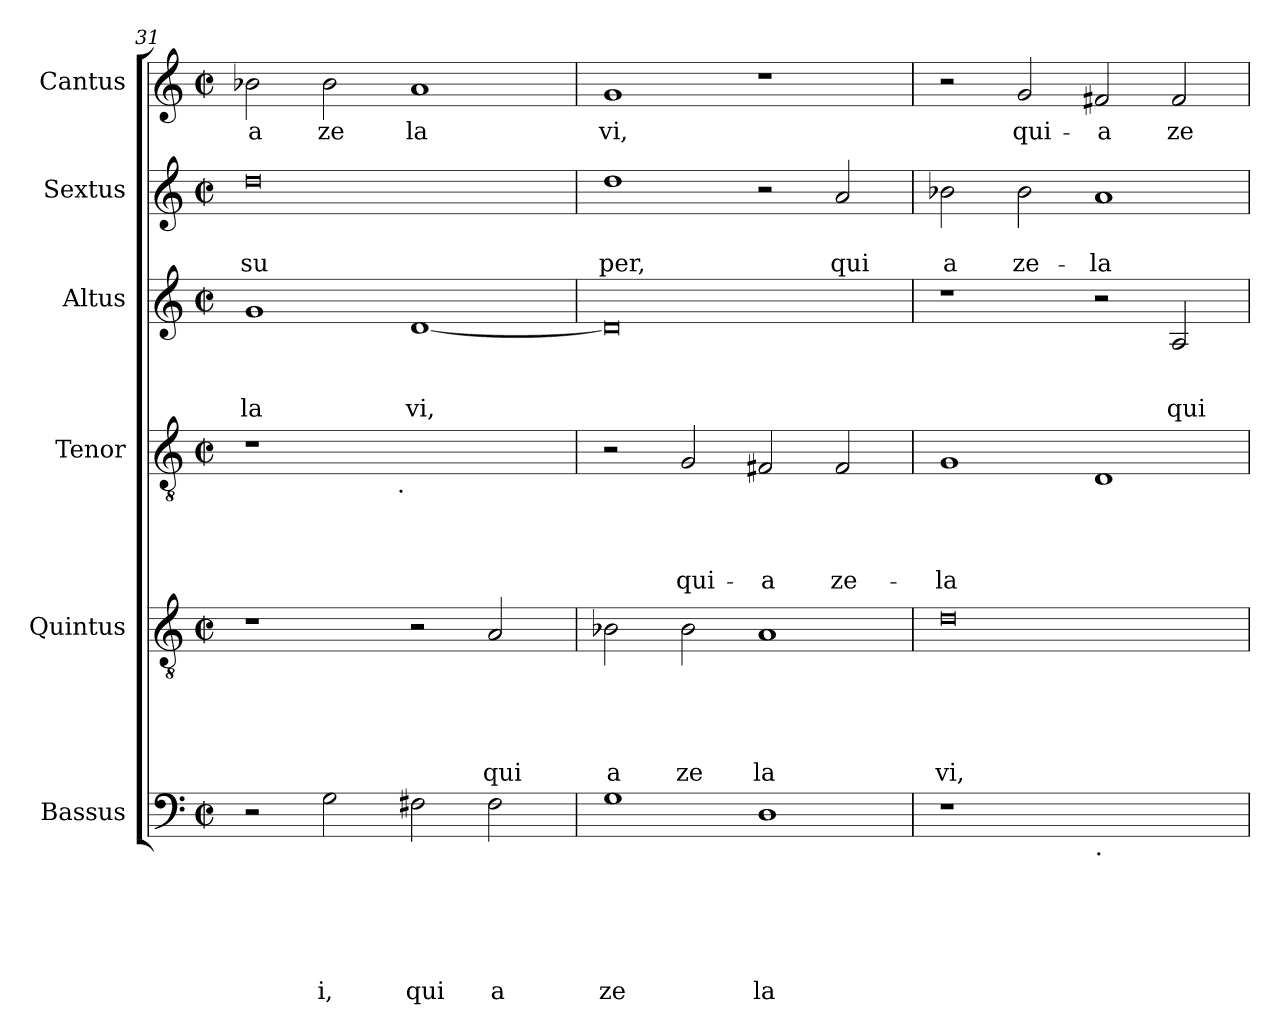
**kern	**text	**text	**text	**text	**text	**text	**kern	**text	**text	**text	**text	**text	**kern	**text	**text	**text	**text	**kern	**text	**text	**text	**kern	**text	**text	**kern	**text
*part6	*part6	*part6	*part6	*part6	*part6	*part6	*part5	*part5	*part5	*part5	*part5	*part5	*part4	*part4	*part4	*part4	*part4	*part3	*part3	*part3	*part3	*part2	*part2	*part2	*part1	*part1
*staff6	*staff6	*staff6	*staff6	*staff6	*staff6	*staff6	*staff5	*staff5	*staff5	*staff5	*staff5	*staff5	*staff4	*staff4	*staff4	*staff4	*staff4	*staff3	*staff3	*staff3	*staff3	*staff2	*staff2	*staff2	*staff1	*staff1
*I"Bassus	*	*	*	*	*	*	*I"Quintus	*	*	*	*	*	*I"Tenor	*	*	*	*	*I"Altus	*	*	*	*I"Sextus	*	*	*I"Cantus	*
*clefF4	*	*	*	*	*	*	*clefGv2	*	*	*	*	*	*clefGv2	*	*	*	*	*clefG2	*	*	*	*clefG2	*	*	*clefG2	*
*k[]	*	*	*	*	*	*	*k[]	*	*	*	*	*	*k[]	*	*	*	*	*k[]	*	*	*	*k[]	*	*	*k[]	*
*C:	*	*	*	*	*	*	*C:	*	*	*	*	*	*C:	*	*	*	*	*C:	*	*	*	*C:	*	*	*C:	*
*M2/2	*	*	*	*	*	*	*M2/2	*	*	*	*	*	*M2/2	*	*	*	*	*M2/2	*	*	*	*M2/2	*	*	*M2/2	*
*met(c|)	*	*	*	*	*	*	*met(c|)	*	*	*	*	*	*met(c|)	*	*	*	*	*met(c|)	*	*	*	*met(c|)	*	*	*met(c|)	*
=31	=31	=31	=31	=31	=31	=31	=31	=31	=31	=31	=31	=31	=31	=31	=31	=31	=31	=31	=31	=31	=31	=31	=31	=31	=31	=31
!	!	!	!	!	!	!	!	!	!	!	!	!	!	!	!	!	!	!	!	!	!LO:LY:b	!	!	!LO:LY:b	!	!LO:LY:b
*	*	*	*	*	*	*	*	*	*	*	*	*	*^	*	*	*	*	*	*	*	*	*	*	*	*	*
2r	.	.	.	.	.	.	1r	.	.	.	.	.	1r	2ryy	.	.	.	.	1g	.	.	la	0dd	.	su	2b-X\	a
!	!	!	!	!	!	!LO:LY:b	!	!	!	!	!	!	!	!	!	!	!	!	!	!	!	!	!	!	!	!	!LO:LY:b
2G\	.	.	.	.	.	i,	.	.	.	.	.	.	.	4...ryy	.	.	.	.	.	.	.	.	.	.	.	2b-\	ze
!	!	!	!	!	!	!	!	!	!	!	!	!	!	!LO:TX:b:t=.	!	!	!	!	!	!	!	!	!	!	!	!	!
.	.	.	.	.	.	.	.	.	.	.	.	.	.	1ryy	.	.	.	.	.	.	.	.	.	.	.	.	.
!	!	!	!	!	!	!LO:LY:b	!	!	!	!	!	!	!	!	!	!	!	!	!	!	!	!LO:LY:b	!	!	!	!	!LO:LY:b
2F#X\	.	.	.	.	.	qui	2r	.	.	.	.	.	1ryy	.	.	.	.	.	[<1d	.	.	vi,	.	.	.	1a	la
!	!	!	!	!	!	!LO:LY:b	!	!	!	!	!	!LO:LY:b	!	!	!	!	!	!	!	!	!	!	!	!	!	!	!
2F#\	.	.	.	.	.	a	2A/	.	.	.	.	qui	.	.	.	.	.	.	.	.	.	.	.	.	.	.	.
.	.	.	.	.	.	.	.	.	.	.	.	.	.	32ryy	.	.	.	.	.	.	.	.	.	.	.	.	.
=32	=32	=32	=32	=32	=32	=32	=32	=32	=32	=32	=32	=32	=32	=32	=32	=32	=32	=32	=32	=32	=32	=32	=32	=32	=32	=32	=32
!	!	!	!	!	!	!LO:LY:b	!	!	!	!	!	!LO:LY:b	!	!	!	!	!	!	!	!	!	!	!	!	!LO:LY:b	!	!LO:LY:b
*	*	*	*	*	*	*	*	*	*	*	*	*	*v	*v	*	*	*	*	*	*	*	*	*	*	*	*	*
1G	.	.	.	.	.	ze	2B-X\	.	.	.	.	a	2r	.	.	.	.	0d]	.	.	.	1dd	.	per,	1g	vi,
!	!	!	!	!	!	!	!	!	!	!	!	!LO:LY:b	!	!	!	!	!LO:LY:b	!	!	!	!	!	!	!	!	!
.	.	.	.	.	.	.	2B-\	.	.	.	.	ze	2G/	.	.	.	qui-	.	.	.	.	.	.	.	.	.
!	!	!	!	!	!	!LO:LY:b	!	!	!	!	!	!LO:LY:b	!	!	!	!	!LO:LY:b	!	!	!	!	!	!	!	!	!
1D	.	.	.	.	.	la	1A	.	.	.	.	la	2F#X/	.	.	.	-a	.	.	.	.	2r	.	.	1r	.
!	!	!	!	!	!	!	!	!	!	!	!	!	!	!	!	!	!LO:LY:b	!	!	!	!	!	!	!LO:LY:b	!	!
.	.	.	.	.	.	.	.	.	.	.	.	.	2F#/	.	.	.	ze-	.	.	.	.	2a/	.	qui	.	.
!!LO:PB:g=z
=33	=33	=33	=33	=33	=33	=33	=33	=33	=33	=33	=33	=33	=33	=33	=33	=33	=33	=33	=33	=33	=33	=33	=33	=33	=33	=33
!	!	!	!	!	!	!	!	!	!	!	!	!LO:LY:b	!	!	!	!	!LO:LY:b	!	!	!	!	!	!	!LO:LY:b	!	!
1r	.	.	.	.	.	.	0d	.	.	.	.	vi,	1G	.	.	.	-la	1r	.	.	.	2b-X\	.	a	2r	.
!	!	!	!	!	!	!	!	!	!	!	!	!	!	!	!	!	!	!	!	!	!	!	!	!LO:LY:b	!	!LO:LY:b
.	.	.	.	.	.	.	.	.	.	.	.	.	.	.	.	.	.	.	.	.	.	2b-\	.	ze-	2g/	qui-
!LO:TX:b:t=.	!	!	!	!	!	!	!	!	!	!	!	!	!	!	!	!	!	!	!	!	!	!	!	!	!	!
!	!	!	!	!	!	!	!	!	!	!	!	!	!	!	!	!	!	!	!	!	!	!	!	!LO:LY:b	!	!LO:LY:b
1ryy	.	.	.	.	.	.	.	.	.	.	.	.	1D	.	.	.	.	2r	.	.	.	1a	.	-la-	2f#X/	-a
!	!	!	!	!	!	!	!	!	!	!	!	!	!	!	!	!	!	!	!	!	!LO:LY:b	!	!	!	!	!LO:LY:b
.	.	.	.	.	.	.	.	.	.	.	.	.	.	.	.	.	.	2A/	.	.	qui	.	.	.	2f#/	ze-
=	=	=	=	=	=	=	=	=	=	=	=	=	=	=	=	=	=	=	=	=	=	=	=	=	=	=
*-	*-	*-	*-	*-	*-	*-	*-	*-	*-	*-	*-	*-	*-	*-	*-	*-	*-	*-	*-	*-	*-	*-	*-	*-	*-	*-
